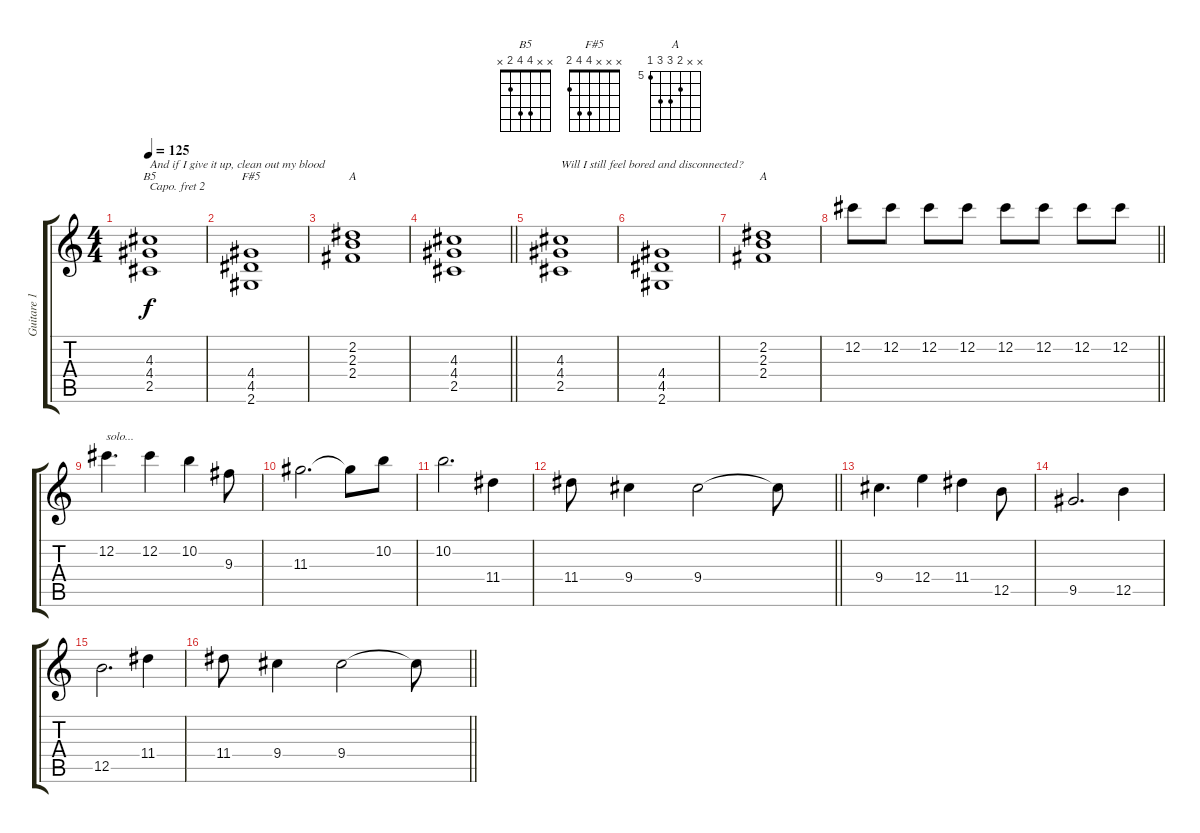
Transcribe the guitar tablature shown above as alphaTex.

\track ("Guitare 1" "Guitare 1") {instrument acousticguitarsteel}
\staff {score tabs}
\capo 2
\tuning (E4 B3 G3 D3 A2 E2) {hide}
\chord ("B5" x x 4 4 2 x)
\chord ("F#5" x x x 4 4 2)
\chord ("A" x 2 2 2 x x)
\chord ("A" x x 6 7 7 5) {firstfret 5}
\ts (4 4)
\tempo 125
\clef g2
\ks c
(4.3 4.4 2.5).1{ch "B5" txt "And if I give it up, clean out my blood" dy f} |
(4.4 4.5 2.6).1{ch "F#5"} |
(2.2 2.3 2.4).1{ch "A"} |
\barLineRight lightlight
(4.3 4.4 2.5).1 |
(4.3 4.4 2.5).1{txt "Will I still feel bored and disconnected?"} |
(4.4 4.5 2.6).1 |
(2.2 2.3 2.4).1{ch "A"} |
\barLineRight lightlight
12.2.8 12.2.8 12.2.8 12.2.8 12.2.8 12.2.8 12.2.8 12.2.8 |
12.2.4{d txt "solo..."} 12.2.4 10.2.4 9.3.8 |
11.3.2{d} 11.3{t}.8 10.2.8 |
10.2.2{d} 11.4.4 |
\barLineRight lightlight
11.4.8 9.4.4 9.4.2 9.4{t}.8 |
9.4.4{d} 12.4.4 11.4.4 12.5.8 |
9.5.2{d} 12.5.4 |
12.5.2{d} 11.4.4 |
\barLineRight lightlight
11.4.8 9.4.4 9.4.2 9.4{t}.8
